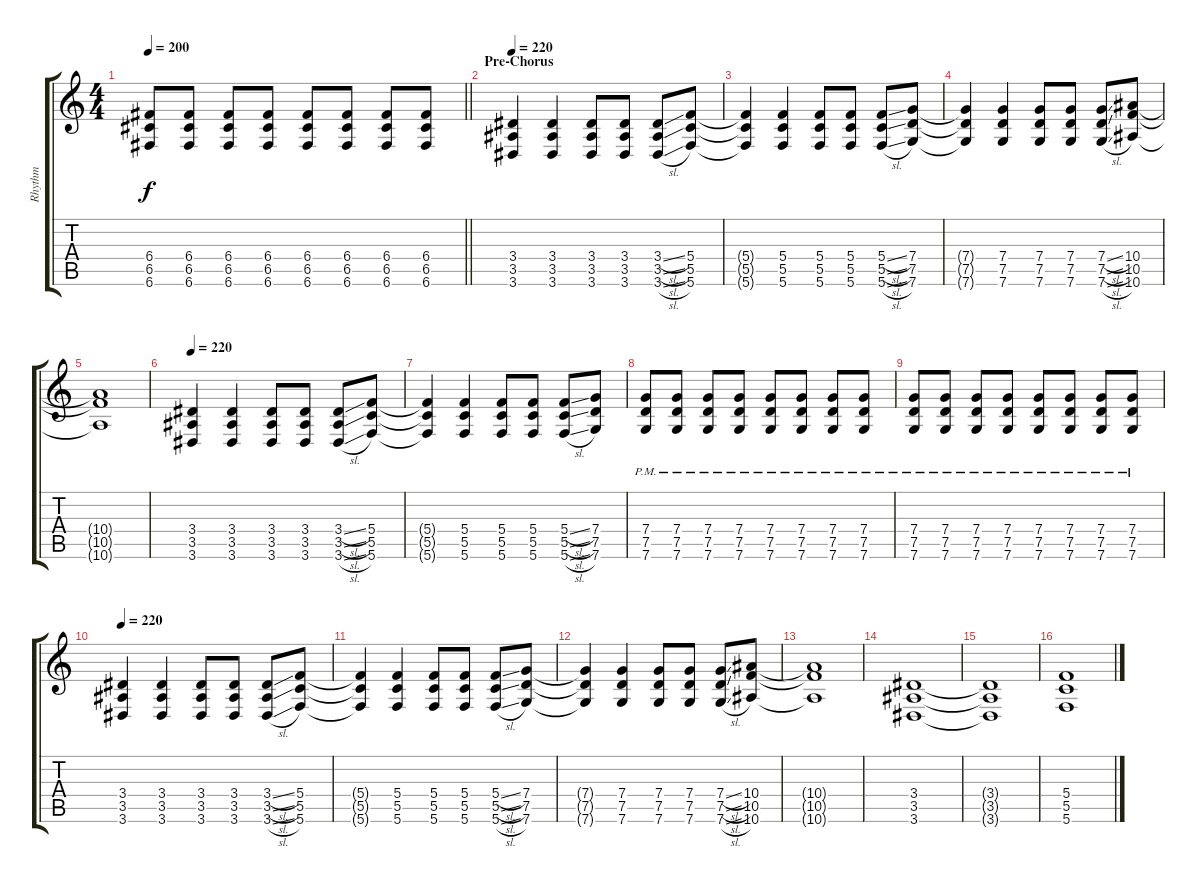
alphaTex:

\track ("Rhythm" "Rhythm") {instrument distortionguitar}
\staff {score tabs}
\tuning (D4 A3 F3 C3 G2 C2) {hide}
\ts (4 4)
\tempo 200
\clef g2
\barLineRight lightlight
\ks c
(6.4 6.5 6.6).8{dy f} (6.4 6.5 6.6).8 (6.4 6.5 6.6).8 (6.4 6.5 6.6).8 (6.4 6.5 6.6).8 (6.4 6.5 6.6).8 (6.4 6.5 6.6).8 (6.4 6.5 6.6).8 |
\section ("" "Pre-Chorus")
\tempo 220
(3.4 3.5 3.6).4 (3.4 3.5 3.6).4 (3.4 3.5 3.6).8 (3.4 3.5 3.6).8 (3.4{sl} 3.5{sl} 3.6{sl}).8 (5.4 5.5 5.6).8 |
(5.4{t} 5.5{t} 5.6{t}).4 (5.4 5.5 5.6).4 (5.4 5.5 5.6).8 (5.4 5.5 5.6).8 (5.4{sl} 5.5{sl} 5.6{sl}).8 (7.4 7.5 7.6).8 |
(7.4{t} 7.5{t} 7.6{t}).4 (7.4 7.5 7.6).4 (7.4 7.5 7.6).8 (7.4 7.5 7.6).8 (7.4{sl} 7.5{sl} 7.6{sl}).8 (10.4 10.5 10.6).8 |
(10.4{t} 10.5{t} 10.6{t}).1 |
\tempo 220
(3.4 3.5 3.6).4 (3.4 3.5 3.6).4 (3.4 3.5 3.6).8 (3.4 3.5 3.6).8 (3.4{sl} 3.5{sl} 3.6{sl}).8 (5.4 5.5 5.6).8 |
(5.4{t} 5.5{t} 5.6{t}).4 (5.4 5.5 5.6).4 (5.4 5.5 5.6).8 (5.4 5.5 5.6).8 (5.4{sl} 5.5{sl} 5.6{sl}).8 (7.4 7.5 7.6).8 |
(7.4{pm} 7.5{pm} 7.6{pm}).8 (7.4{pm} 7.5{pm} 7.6{pm}).8 (7.4{pm} 7.5{pm} 7.6{pm}).8 (7.4{pm} 7.5{pm} 7.6{pm}).8 (7.4{pm} 7.5{pm} 7.6{pm}).8 (7.4{pm} 7.5{pm} 7.6{pm}).8 (7.4{pm} 7.5{pm} 7.6{pm}).8 (7.4{pm} 7.5{pm} 7.6{pm}).8 |
(7.4{pm} 7.5{pm} 7.6{pm}).8 (7.4{pm} 7.5{pm} 7.6{pm}).8 (7.4{pm} 7.5{pm} 7.6{pm}).8 (7.4{pm} 7.5{pm} 7.6{pm}).8 (7.4{pm} 7.5{pm} 7.6{pm}).8 (7.4{pm} 7.5{pm} 7.6{pm}).8 (7.4{pm} 7.5{pm} 7.6{pm}).8 (7.4{pm} 7.5{pm} 7.6{pm}).8 |
\tempo 220
(3.4 3.5 3.6).4 (3.4 3.5 3.6).4 (3.4 3.5 3.6).8 (3.4 3.5 3.6).8 (3.4{sl} 3.5{sl} 3.6{sl}).8 (5.4 5.5 5.6).8 |
(5.4{t} 5.5{t} 5.6{t}).4 (5.4 5.5 5.6).4 (5.4 5.5 5.6).8 (5.4 5.5 5.6).8 (5.4{sl} 5.5{sl} 5.6{sl}).8 (7.4 7.5 7.6).8 |
(7.4{t} 7.5{t} 7.6{t}).4 (7.4 7.5 7.6).4 (7.4 7.5 7.6).8 (7.4 7.5 7.6).8 (7.4{sl} 7.5{sl} 7.6{sl}).8 (10.4 10.5 10.6).8 |
(10.4{t} 10.5{t} 10.6{t}).1 |
(3.4 3.5 3.6).1 |
(3.4{t} 3.5{t} 3.6{t}).1 |
(5.4 5.5 5.6).1
